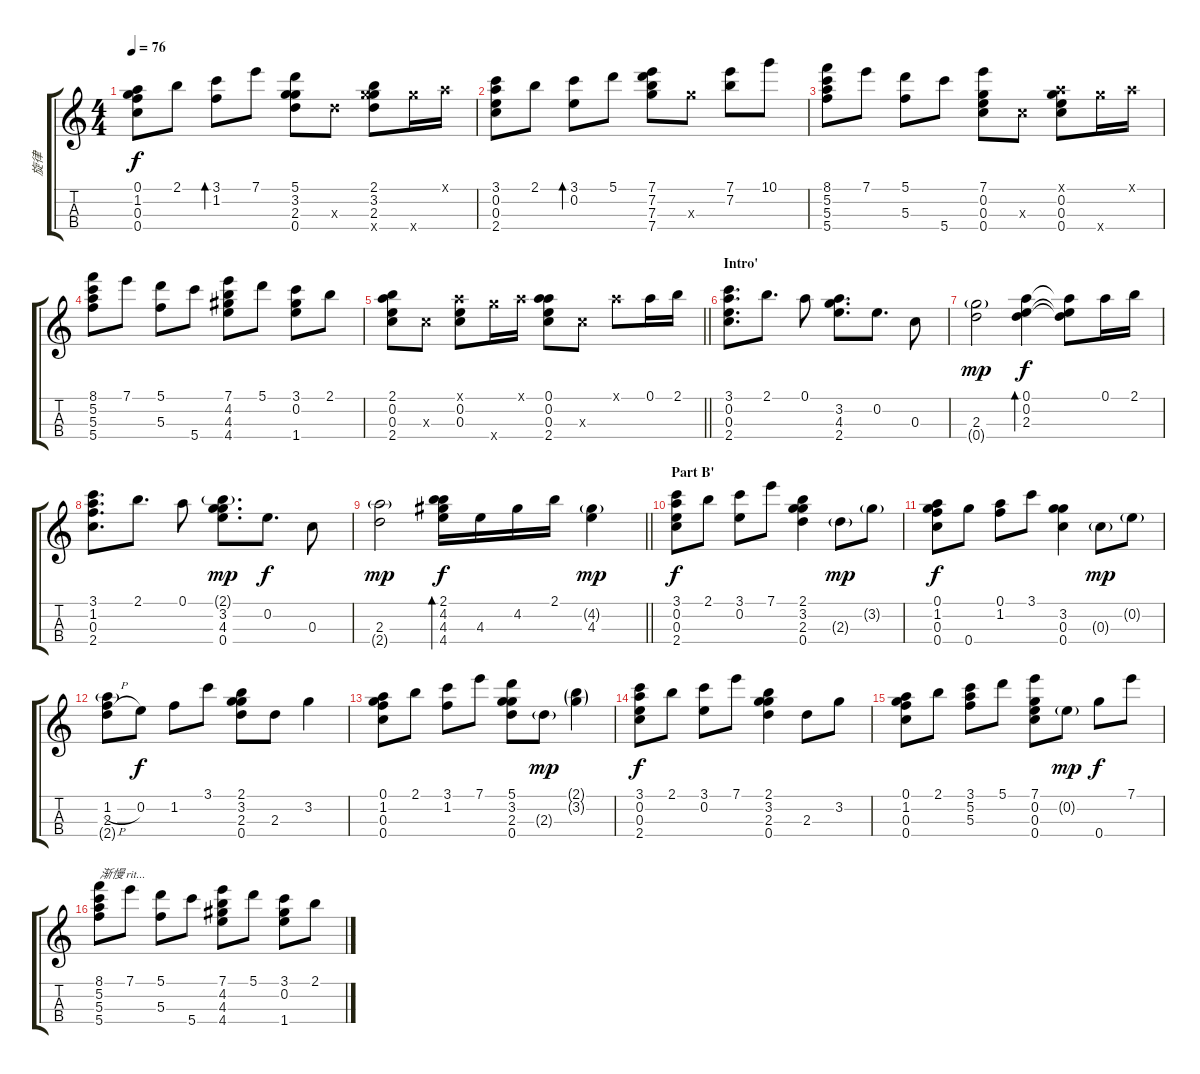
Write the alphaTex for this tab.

\track ("旋律" "旋律") {instrument acousticguitarnylon}
\staff {score tabs}
\tuning (A4 E4 C4 G4) {hide}
\ts (4 4)
\tempo 76
\clef g2
\ks c
(0.1 1.2 0.3 0.4).8{dy f} 2.1.8 (3.1 1.2).8{bd 30} 7.1.8 (5.1 3.2 2.3 0.4).8 2.3{x}.8 (2.1 3.2 2.3 0.4{x}).8 0.4{x}.16 0.1{x}.16 |
(3.1 0.2 0.3 2.4).8 2.1.8 (3.1 0.2).8{bd 30} 5.1.8 (7.1 7.2 7.3 7.4).8 7.3{x}.8 (7.1 7.2).8 10.1.8 |
(8.1 5.2 5.3 5.4).8 7.1.8 (5.1 5.3).8 5.4.8 (7.1 0.2 0.3 0.4).8 0.3{x}.8 (0.1{x} 0.2 0.3 0.4).8 0.4{x}.16 0.1{x}.16 |
(8.1 5.2 5.3 5.4).8 7.1.8 (5.1 5.3).8 5.4.8 (7.1 4.2 4.3 4.4).8 5.1.8 (3.1 0.2 1.4).8 2.1.8 |
\barLineRight lightlight
(2.1 0.2 0.3 2.4).8 0.3{x}.8 (0.1{x} 0.2 0.3).8 0.4{x}.16 0.1{x}.16 (0.1 0.2 0.3 2.4).8 0.3{x}.8 0.1{x}.8 0.1.16 2.1.16 |
\section ("" "Intro'")
(3.1 0.2 0.3 2.4).8{d} 2.1.8{d} 0.1.8 (3.2 4.3 2.4).8{d} 0.2.8{d} 0.3.8 |
(2.3 0.4{g}).2{dy mp} (0.1 0.2 2.3).4{bd 60 dy f} (0.1{t} 0.2{t} 2.3{t}).8 0.1.16 2.1.16 |
(3.1 1.2 0.3 2.4).8{d} 2.1.8{d} 0.1.8 (2.1{g} 3.2 4.3 0.4).8{d dy mp} 0.2.8{d dy f} 0.3.8 |
\barLineRight lightlight
(2.3 2.4{g}).2{dy mp} (2.1 4.2 4.3 4.4).16{bd 60 dy f} 4.3.16 4.2.16 2.1.16 (4.2{g} 4.3).4{dy mp} |
\section ("" "Part B'")
(3.1 0.2 0.3 2.4).8{dy f} 2.1.8 (3.1 0.2).8 7.1.8 (2.1 3.2 2.3 0.4).4 2.3{g}.8{dy mp} 3.2{g}.8 |
(0.1 1.2 0.3 0.4).8{dy f} 0.4.8 (0.1 1.2).8 3.1.8 (3.2 0.3 0.4).4 0.3{g}.8{dy mp} 0.2{g}.8 |
(1.2{h} 2.3 2.4{g}).8 0.2.8{dy f} 1.2.8 3.1.8 (2.1 3.2 2.3 0.4).8 2.3.8 3.2.4 |
(0.1 1.2 0.3 0.4).8 2.1.8 (3.1 1.2).8 7.1.8 (5.1 3.2 2.3 0.4).8 2.3{g}.8{dy mp} (2.1{g} 3.2{g}).4 |
(3.1 0.2 0.3 2.4).8{dy f} 2.1.8 (3.1 0.2).8 7.1.8 (2.1 3.2 2.3 0.4).4 2.3.8 3.2.8 |
(0.1 1.2 0.3 0.4).8 2.1.8 (3.1 5.2 5.3).8 5.1.8 (7.1 0.2 0.3 0.4).8 0.2{g}.8{dy mp} 0.4.8{dy f} 7.1.8 |
(8.1 5.2 5.3 5.4).8{txt "渐慢 rit..."} 7.1.8 (5.1 5.3).8 5.4.8 (7.1 4.2 4.3 4.4).8 5.1.8 (3.1 0.2 1.4).8 2.1.8
